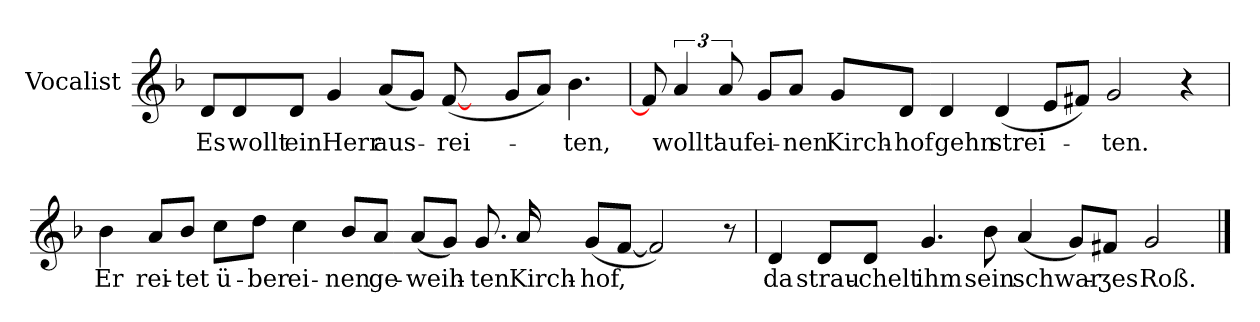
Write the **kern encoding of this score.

**kern	**text
*part1	*part1
*staff1	*staff1
*I"Vocalist	*
*k[b-]	*
=	=
8dL	Es
8d	wollt
8dJ	ein
4g	Herr
(8aL	aus-
8gJ)	.
([8f	-rei-
8ryy	.
8gL	.
8aJ)	.
4.b-	-ten,
=1	=1
8f]	.
6a	wollt'
12a	auf
8gL	ei-
8aJ	-nen
8gL	Kirch-
8dJ	-hof
4d	gehn
(4d	strei-
8eL	.
8f#XJ)	.
2g	-ten.
4r	.
=	=
4b-	Er
8aL	rei-
8b-J	-tet
8ccL	ü-
8ddJ	-ber
4cc	ei-
8b-L	-nen
8aJ	ge-
(8aL	-weih-
8gJ)	.
8.g	-ten
16a	Kirch-
(8gL	-hof,
[8fJ	.
2f])	.
8r	.
=	=
4d	da
8dL	strau-
8dJ	-chelt
4.g	ihm
8b-	sein
(4a	schwar-
8gL)	.
8f#XJ	-ʒes
2g	Roß.
==	==
*-	*-
